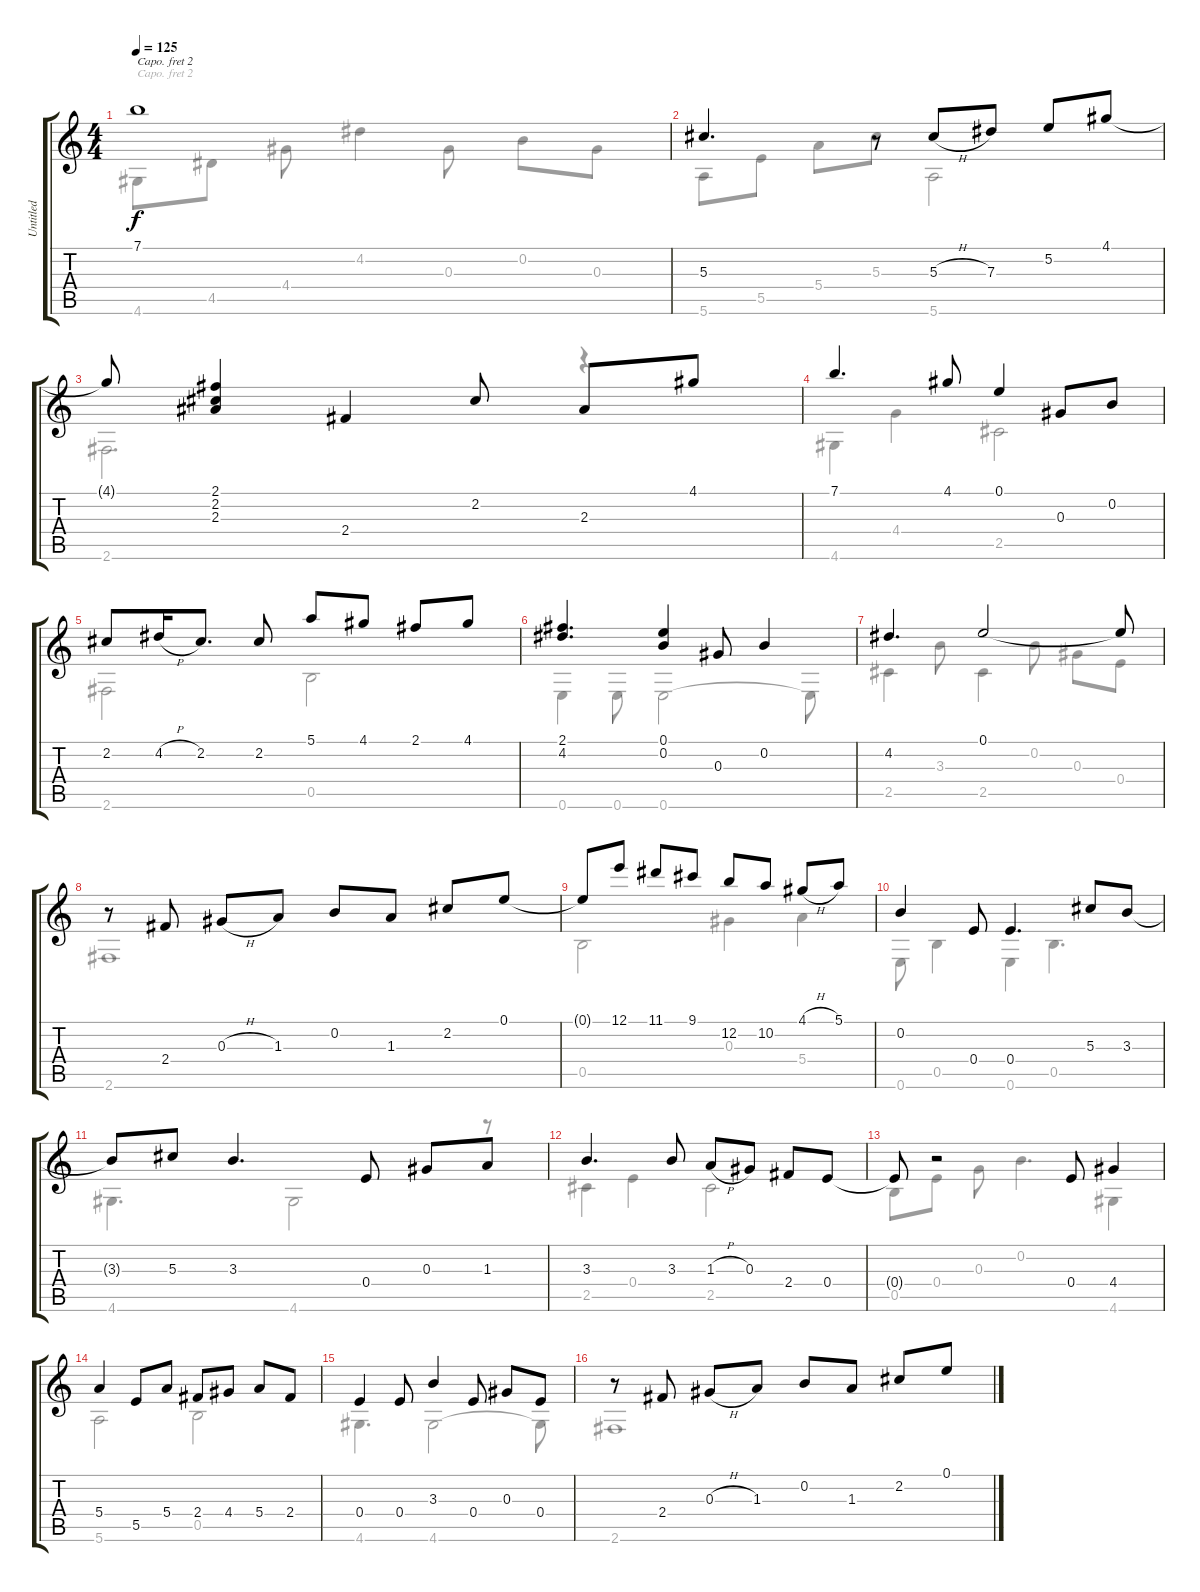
\track ("Untitled" "Untitled") {instrument acousticguitarnylon}
\staff {score tabs}
\capo 2
\tuning (D4 A3 Gb3 D3 A2 D2) {hide}
\voice
\ts (4 4)
\tempo 125
\clef g2
\ks c
7.1{t}.1{dy f} |
5.3.4{d} r.8 5.3{h}.8 7.3.8 5.2.8 4.1.8 |
4.1{t}.8 (2.1 2.2 2.3).4 2.4.4 2.2.8 2.3.8 4.1.8 |
7.1.4{d} 4.1.8 0.1.4 0.3.8 0.2.8 |
2.2.8 4.2{h}.16 2.2.8{d} 2.2.8 5.1.8 4.1.8 2.1.8 4.1.8 |
(2.1 4.2).4{d} (0.1 0.2).4 0.3.8 0.2.4 |
4.2.4{d} 0.1.2 0.1{t}.8 |
r.8 2.4.8 0.3{h}.8 1.3.8 0.2.8 1.3.8 2.2.8 0.1.8 |
0.1{t}.8 12.1.8 11.1.8 9.1.8 12.2.8 10.2.8 4.1{h}.8 5.1.8 |
0.2.4 0.4.8 0.4.4{d} 5.3.8 3.3.8 |
3.3{t}.8 5.3.8 3.3.4{d} 0.4.8 0.3.8 1.3.8 |
3.3.4{d} 3.3.8 1.3{h}.8 0.3.8 2.4.8 0.4.8 |
0.4{t}.8 r.2 0.4.8 4.4.4 |
5.4.4 5.5.8 5.4.8 2.4.8 4.4.8 5.4.8 2.4.8 |
0.4.4 0.4.8 3.3.4 0.4.8 0.3.8 0.4.8 |
r.8 2.4.8 0.3{h}.8 1.3.8 0.2.8 1.3.8 2.2.8 0.1.8
\voice
\clef g2
\ottava regular
\simile none
\ks c
4.6.8{dy f} 4.5.8 4.4.8 4.2.4 0.3.8 0.2.8 0.3.8 |
5.6.8 5.5.8 5.4.8 5.3.8 5.6.2 |
2.6.2{d} r.4 |
4.6.4 4.4.4 2.5.2 |
2.6.2 0.5.2 |
0.6.4 0.6.8 0.6.2 0.6{t}.8 |
2.5.4 3.3.8 2.5.4 0.2.8 0.3.8 0.4.8 |
2.6.1 |
0.5.2 0.3.4 5.4.4 |
0.6.8 0.5.4 0.6.4 0.5.4{d} |
4.6.4{d} 4.6.2 r.8 |
2.5.4 0.4.4 2.5.2 |
0.5.8 0.4.8 0.3.8 0.2.4{d} 4.6.4 |
5.6.2 0.5.2 |
4.6.4{d} 4.6.2 4.6{t}.8 |
2.6.1
